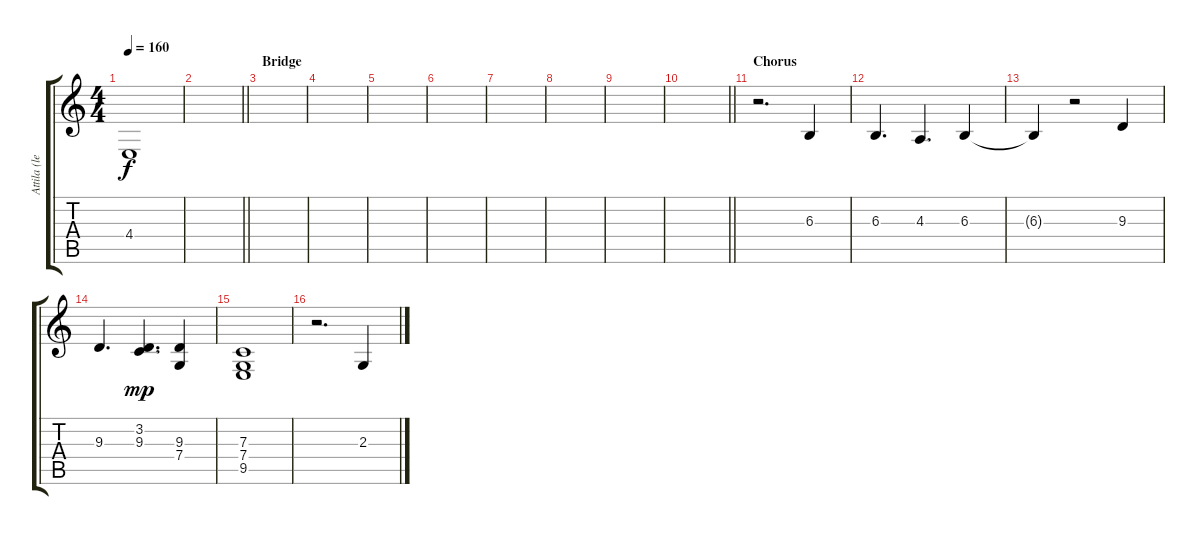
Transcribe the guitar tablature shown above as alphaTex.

\track ("Attila (lead vocal)" "Attila (le") {mute instrument pad1newage}
\staff {score tabs}
\tuning (D4 A3 F3 C3 G2 C2) {hide}
\ts (4 4)
\tempo 160
\clef g2
\ks c
4.4.1{dy f} |
\barLineRight lightlight
|
\section ("" "Bridge")
|
|
|
|
|
|
|
\barLineRight lightlight
|
\section ("" "Chorus")
r.2{d} 6.3.4 |
6.3.4{d} 4.3.4{d} 6.3.4 |
6.3{t}.4 r.2 9.3.4 |
9.3.4{d} (3.2 9.3).4{d dy mp} (9.3 7.4).4 |
(7.3 7.4 9.5).1 |
r.2{d} 2.3.4
